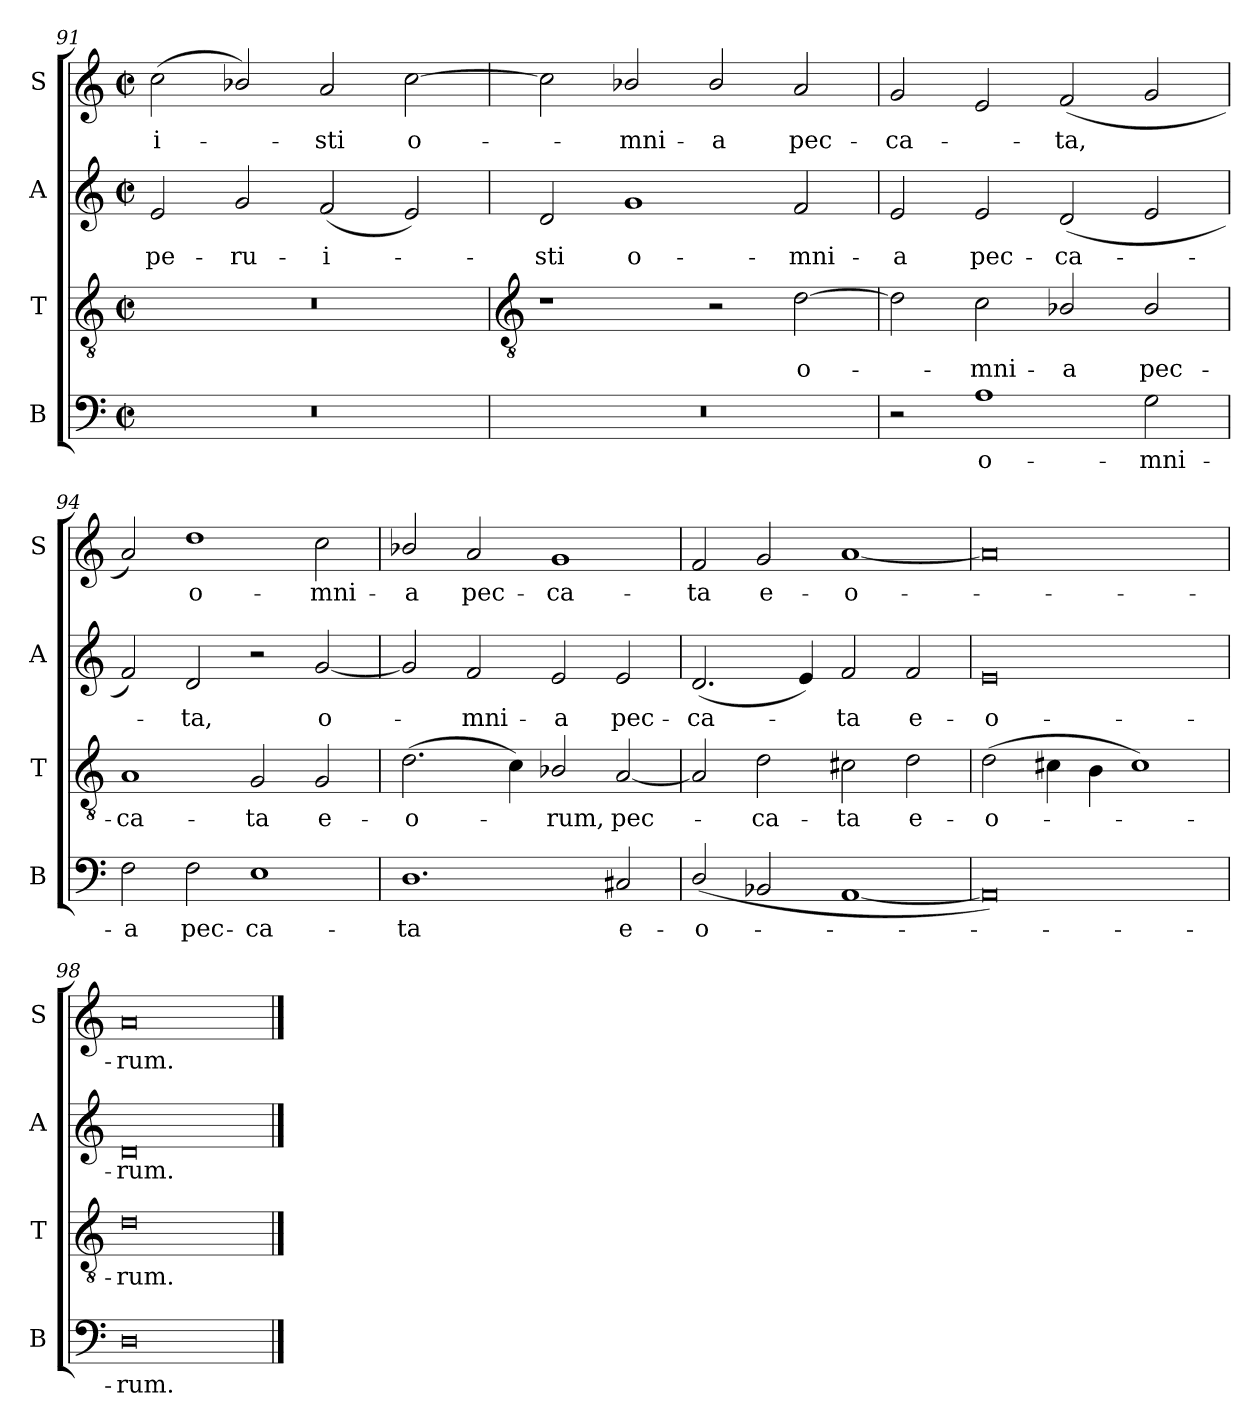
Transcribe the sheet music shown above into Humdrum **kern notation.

**kern	**text	**kern	**text	**kern	**text	**kern	**text
*part4	*part4	*part3	*part3	*part2	*part2	*part1	*part1
*staff4	*staff4	*staff3	*staff3	*staff2	*staff2	*staff1	*staff1
*I"B	*	*I"T	*	*I"A	*	*I"S	*
*I'B	*	*I'T	*	*I'A	*	*I'S	*
*clefF4	*	*clefGv2	*	*clefG2	*	*clefG2	*
*k[]	*	*k[]	*	*k[]	*	*k[]	*
*C:	*	*C:	*	*C:	*	*C:	*
*M4/2	*	*M4/2	*	*M4/2	*	*M4/2	*
*met(c|)	*	*met(c|)	*	*met(c|)	*	*met(c|)	*
=91	=91	=91	=91	=91	=91	=91	=91
!	!	!	!	!	!LO:LY:b	!	!LO:LY:b
0r	.	0r	.	2e	-pe-	(<2cc	-i-
!	!	!	!	!	!LO:LY:b	!	!
.	.	.	.	2g	-ru-	2b-X/)	.
!	!	!	!	!	!LO:LY:b	!	!LO:LY:b
.	.	.	.	(<2f	-i-	2a	sti
!	!	!	!	!	!	!	!LO:LY:b
.	.	.	.	2e)	.	[2cc	o-
!!LO:LB:g=z
=92	=92	=92	=92	=92	=92	=92	=92
*	*	*clefGv2	*	*	*	*	*
!	!	!	!	!	!LO:LY:b	!	!
0r	.	1r	.	2d	sti	2cc]	.
!	!	!	!	!	!LO:LY:b	!	!LO:LY:b
.	.	.	.	1g	o-	2b-X/	mni-
!	!	!	!	!	!	!	!LO:LY:b
.	.	2r	.	.	.	2b-/	-a
!	!	!	!LO:LY:b	!	!LO:LY:b	!	!LO:LY:b
.	.	[2d\	o-	2f	-mni-	2a	pec-
=93	=93	=93	=93	=93	=93	=93	=93
!	!	!	!	!	!LO:LY:b	!	!LO:LY:b
2r	.	2d\]	.	2e	-a	2g	-ca-
!	!LO:LY:b	!	!LO:LY:b	!	!LO:LY:b	!	!
1A	o-	2c\	mni-	2e	pec-	2e	.
!	!	!	!LO:LY:b	!	!LO:LY:b	!	!LO:LY:b
.	.	2B-X/	-a	(<2d	-ca-	(<2f	ta,
!	!LO:LY:b	!	!LO:LY:b	!	!	!	!
2G	-mni-	2B-/	pec-	2e	.	2g	.
=94	=94	=94	=94	=94	=94	=94	=94
!	!LO:LY:b	!	!LO:LY:b	!	!	!	!
2F	-a	1A	-ca-	2f)	.	2a)	.
!	!LO:LY:b	!	!	!	!LO:LY:b	!	!LO:LY:b
2F	pec-	.	.	2d	ta,	1dd	o-
!	!LO:LY:b	!	!LO:LY:b	!	!	!	!
1E	-ca-	2G	-ta	2r	.	.	.
!	!	!	!LO:LY:b	!	!LO:LY:b	!	!LO:LY:b
.	.	2G	e-	[2g	o-	2cc	-mni-
=95	=95	=95	=95	=95	=95	=95	=95
!	!LO:LY:b	!	!LO:LY:b	!	!	!	!LO:LY:b
1.D	-ta	(>2.d\	-o-	2g]	.	2b-X/	-a
!	!	!	!	!	!LO:LY:b	!	!LO:LY:b
.	.	.	.	2f	mni-	2a	pec-
.	.	4c\)	.	.	.	.	.
!	!	!	!LO:LY:b	!	!LO:LY:b	!	!LO:LY:b
.	.	2B-X/	rum,	2e	-a	1g	-ca-
!	!LO:LY:b	!	!LO:LY:b	!	!LO:LY:b	!	!
2C#X	e-	[2A/	pec-	2e	pec-	.	.
=96	=96	=96	=96	=96	=96	=96	=96
!	!LO:LY:b	!	!	!	!LO:LY:b	!	!LO:LY:b
(<2D/	-o-	2A/]	.	(<2.d	-ca-	2f	-ta
!	!	!	!LO:LY:b	!	!	!	!LO:LY:b
2BB-X	.	2d\	ca-	.	.	2g	e-
.	.	.	.	4e)	.	.	.
!	!	!	!LO:LY:b	!	!LO:LY:b	!	!LO:LY:b
[1AA	.	2c#X\	-ta	2f	ta	[1a	-o-
!	!	!	!LO:LY:b	!	!LO:LY:b	!	!
.	.	2d\	e-	2f	e-	.	.
=97	=97	=97	=97	=97	=97	=97	=97
!	!	!	!LO:LY:b	!	!LO:LY:b	!	!
0AA])	.	(>2d\	-o-	0e	-o-	0a]	.
.	.	4c#X\	.	.	.	.	.
.	.	4B	.	.	.	.	.
.	.	1c#)	.	.	.	.	.
=98	=98	=98	=98	=98	=98	=98	=98
!	!LO:LY:b	!	!LO:LY:b	!	!LO:LY:b	!	!LO:LY:b
0D	rum.	0d	rum.	0d	-rum.	0a	rum.
==	==	==	==	==	==	==	==
*-	*-	*-	*-	*-	*-	*-	*-
